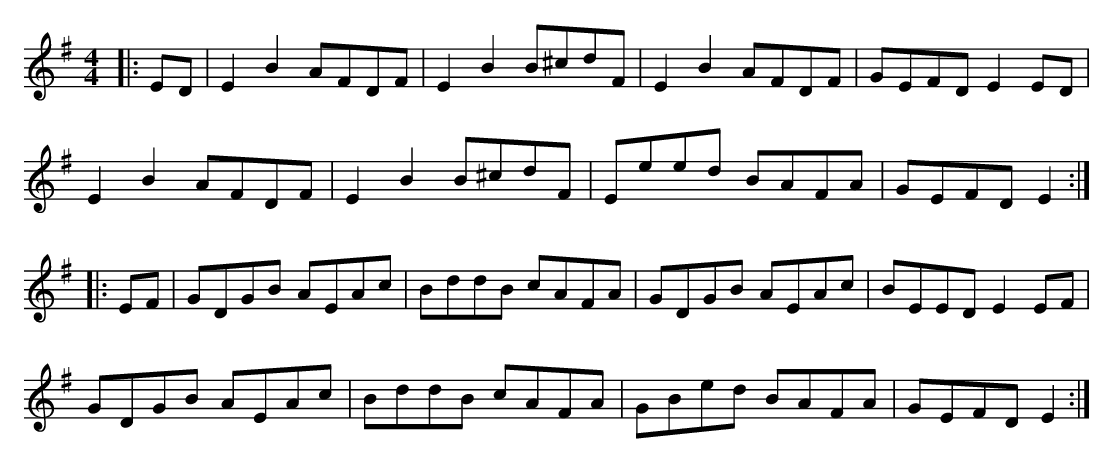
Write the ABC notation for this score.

X:1
M:4/4
K:Emin
|:ED|E2 B2 AFDF|E2 B2 B^cdF|E2 B2 AFDF|GEFD E2 ED|
E2 B2 AFDF|E2 B2 B^cdF|Eeed BAFA|GEFD E2:|
|:EF|GDGB AEAc|BddB cAFA|GDGB AEAc|BEED E2EF|
GDGB AEAc|BddB cAFA|GBed BAFA|GEFD E2:|
